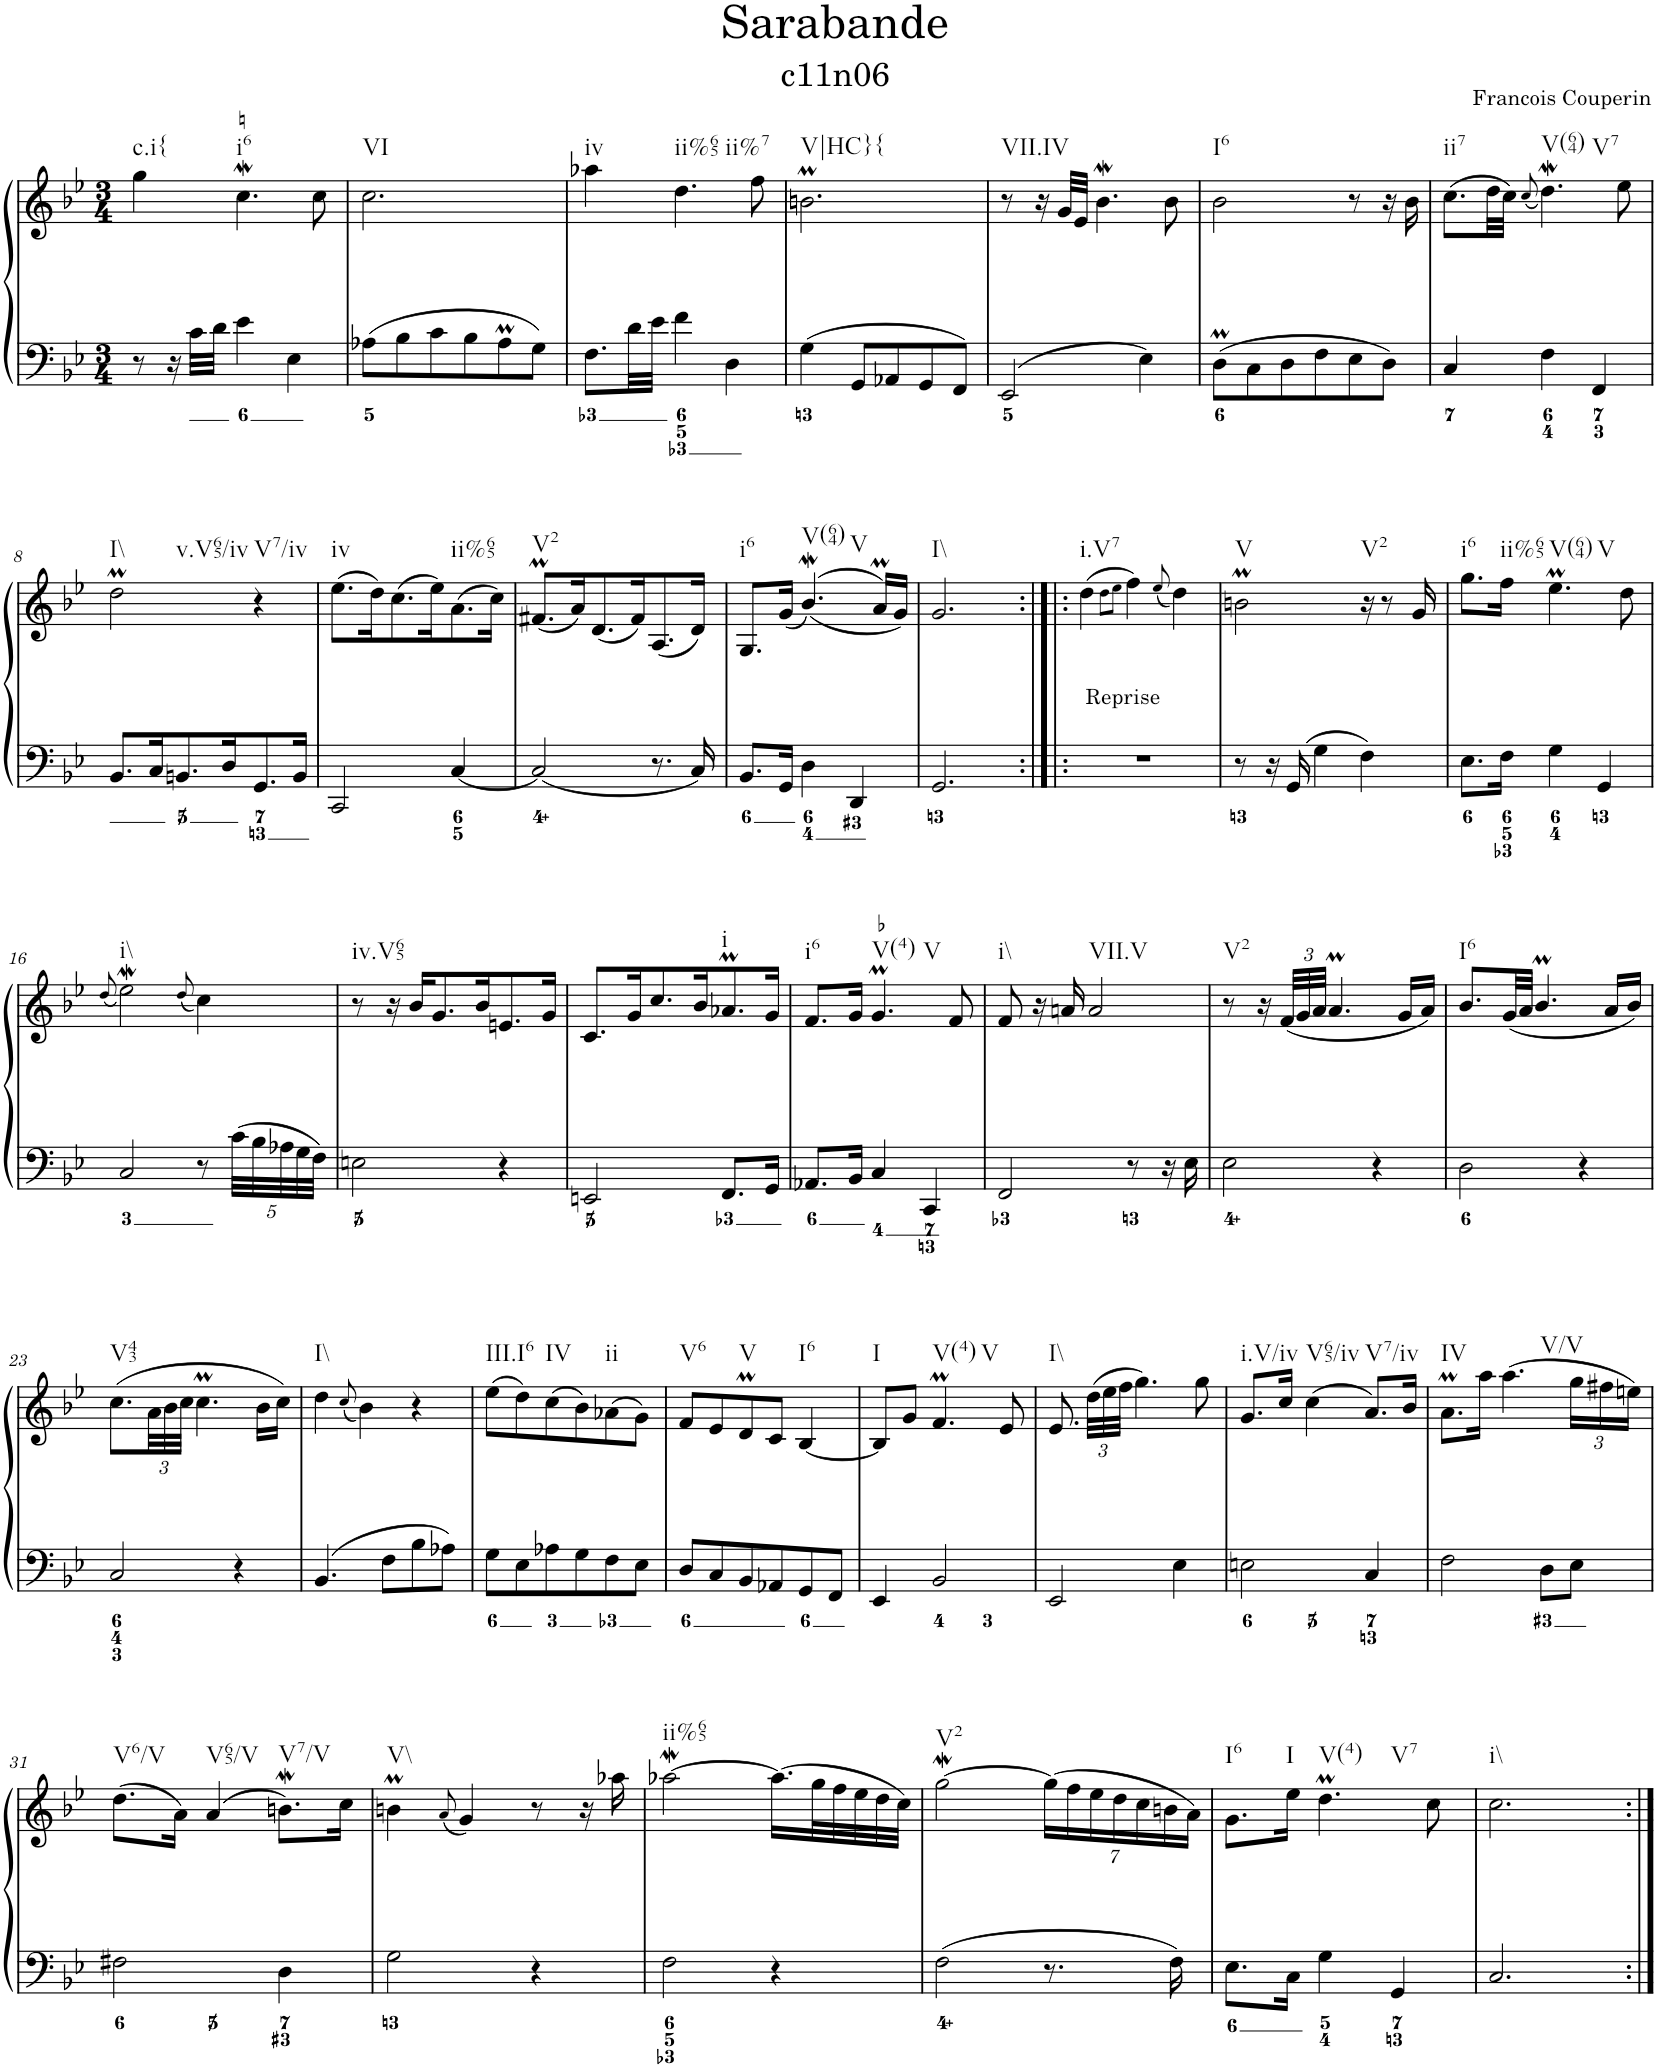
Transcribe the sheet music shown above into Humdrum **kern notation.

**kern	**kern
*part1	*part1
*staff2	*staff1
*I"Piano	*
*I'Pno.	*
*clefF4	*clefG2
*k[b-e-]	*k[b-e-]
*M3/4	*M3/4
=1	=1
!	!LO:TX:b:t=c.i{
8r	4gg\
16r	.
32c\LLL	.
32d\JJJ	.
!	!LO:TX:a:t=♮
!	!LO:TX:b:t=i6
4e-\	4.ccW\
4E-\	.
.	8cc\
=2	=2
!	!LO:TX:b:t=VI
8A-X\L	2.cc\
8B-\	.
8c\	.
8B-\	.
8A-M\	.
8G\J	.
=3	=3
!	!LO:TX:b:t=iv
8.F\L	4aa-X\
32d\LL	.
32e-\JJJ	.
!	!LO:TX:b:t=ii%65
!	!LO:TX:b:t=ii%7
4f\	4.dd\
4D\	.
.	8ff\
=4	=4
!	!LO:TX:b:t=V|HC}{
4G\	2.bnm\
8GG/L	.
8AA-X/	.
8GG/	.
8FF/J	.
=5	=5
!	!LO:TX:b:t=VII.IV
2EE-/	8r
.	16r
.	32g/LLL
.	32e-/JJJ
.	4.b-w\
4E-\	.
.	8b-\
=6	=6
!	!LO:TX:b:t=I6
8Dm\L	2b-\
8C\	.
8D\	.
8F\	.
8E-\	8r
8D\J	16r
.	16b-\
=7	=7
!	!LO:TX:b:t=ii7
4C/	(8.cc\L
.	32dd\LL
.	32cc\JJJ)
.	(8qcc/
!	!LO:TX:b:t=V(64)
!	!LO:TX:b:t=V7
4F\	4.ddW\)
4FF/	.
.	8ee-\
!!LO:LB:g=z
=8	=8
!	!LO:TX:b:t=I\\
!	!LO:TX:b:t=v.V65/iv
8.BB-/L	2ddm\
16C/K	.
8.BBn/	.
16D/K	.
!	!LO:TX:b:t=V7/iv
8.GG/	4r
16BB/Jk	.
=9	=9
!	!LO:TX:b:t=iv
2CC/	(8.ee-\L
.	16dd\K)
.	(8.cc\
.	16ee-\K)
!	!LO:TX:b:t=ii%65
[4C/	(8.a\
.	16cc\Jk)
=10	=10
!	!LO:TX:b:t=V2
2C/]	(8.f#Xm/L
.	16a/K)
.	(8.d/
.	16f#/K)
8.r	(8.A/
16C/	16d/Jk)
=11	=11
!	!LO:TX:b:t=i6
8.BB-/L	8.G/L
16GG/Jk	(16g/Jk
!	!LO:TX:b:t=V(64)
!	!LO:TX:b:t=V
4D\	(>(4.b-w/)
4DD/	.
.	16am/LL)
.	16g/JJ)
=12	=12
!	!LO:TX:b:t=I\\
2.GG/	2.g/
=13:|!|:	=13:|!|:
!	!LO:TX:b:t=i.V7
!LO:TX:a:t=Reprise	!
2.r	(4dd\
.	8qdd\L
.	8qee-\J
.	4ff\)
.	(8qee-/
.	4dd\)
=14	=14
!	!LO:TX:b:t=V
8r	2bnm\
16r	.
16GG/	.
4G\	.
!	!LO:TX:b:t=V2
4F\	16r
.	8r
.	16g/
=15	=15
!	!LO:TX:b:t=i6
8.E-\L	8.gg\L
!	!LO:TX:b:t=ii%65
16F\Jk	16ff\Jk
!	!LO:TX:b:t=V(64)
!	!LO:TX:b:t=V
4G\	4.ee-M\
4GG/	.
.	8dd\
!!LO:LB:g=z
=16	=16
.	(8qdd/
!	!LO:TX:b:t=i\\
2C/	2ee-w\)
.	(8qdd/
8r	4cc\)
*Xbrackettup	*
40c\LLL	.
40B-\	.
40A-X\	.
40G\	.
40F\JJJ	.
=17	=17
!	!LO:TX:b:t=iv.V65
2En\	8r
.	16r
.	16b-/KL
.	8.g/
.	16b-/K
4r	8.en/
.	16g/Jk
=18	=18
2EEn/	8.c/L
.	16g/K
.	8.cc/
.	16b-/K
!	!LO:TX:b:t=i
8.FF/L	8.a-XM/
16GG/Jk	16g/Jk
=19	=19
!	!LO:TX:b:t=i6
8.AA-X/L	8.f/L
16BB-/Jk	16g/Jk
!	!LO:TX:a:t=♭
!	!LO:TX:b:t=V(4)
!	!LO:TX:b:t=V
4C/	4.gM/
4CC/	.
.	8f/
=20	=20
!	!LO:TX:b:t=i\\
2FF/	8f/
.	16r
.	16an/
!	!LO:TX:b:t=VII.V
.	2a/
8r	.
16r	.
16E-\	.
=21	=21
!	!LO:TX:b:t=V2
2E-\	8r
.	16r
*	*Xbrackettup
.	(48f/LLL
.	48g/
.	48a/JJJ
.	4.am/
4r	.
.	16g/LL
.	16a/JJ)
=22	=22
!	!LO:TX:b:t=I6
2D\	8.b-/L
.	(32g/LL
.	32a/JJJ
.	4.b-M/
4r	.
.	16a/LL
.	16b-/JJ)
!!LO:LB:g=z
=23	=23
!	!LO:TX:b:t=V43
2C/	(8.cc\L
.	48a\LL
.	48b-\
.	48cc\JJJ
.	4.ccM\
4r	.
.	16b-\LL
.	16cc\JJ)
=24	=24
!	!LO:TX:b:t=I\\
4.BB-/	4dd\
.	(8qcc/
.	4b-\)
8F\L	.
8B-\	4r
8A-X\J	.
=25	=25
!	!LO:TX:b:t=III.I6
8G\L	(8ee-\L
8E-\	8dd\)
!	!LO:TX:b:t=IV
8A-X\	(8cc\
8G\	8b-\)
!	!LO:TX:b:t=ii
8F\	(8a-X\
8E-\J	8g\J)
=26	=26
!	!LO:TX:b:t=V6
8D/L	8f/L
8C/	8e-/
!	!LO:TX:b:t=V
8BB-/	8dm/
8AA-X/	8c/J
!	!LO:TX:b:t=I6
8GG/	[4B-/
8FF/J	.
=27	=27
!	!LO:TX:b:t=I
4EE-/	8B-/L]
.	8g/J
!	!LO:TX:b:t=V(4)
!	!LO:TX:b:t=V
2BB-/	4.fM/
.	8e-/
=28	=28
!	!LO:TX:b:t=I\\
2EE-/	8.e-/
.	(48dd\LLL
.	48ee-\
.	48ff\JJJ
.	4.gg\)
4E-\	.
.	8gg\
=29	=29
!	!LO:TX:b:t=i.V/iv
2En\	8.g/L
.	16cc/Jk
!	!LO:TX:b:t=V65/iv
.	(4cc\
!	!LO:TX:b:t=V7/iv
4C/	8.a/L)
.	16b-/Jk
=30	=30
!	!LO:TX:b:t=IV
2F\	8.am\L
.	16aa\Jk
!	!LO:TX:b:t=V/V
.	(4.aa\
8D\L	.
8E-\J	24gg\LL
.	24ff#X\
.	24een\JJ)
!!LO:LB:g=z
=31	=31
!	!LO:TX:b:t=V6/V
2F#X\	(8.dd\L
.	16a\Jk)
!	!LO:TX:b:t=V65/V
.	(4a/
!	!LO:TX:b:t=V7/V
4D\	8.bnW\L)
.	16cc\Jk
=32	=32
!	!LO:TX:b:t=V\\
2G\	4bnm\
.	(8qa/
.	4g/)
4r	8r
.	16r
.	16aa-X\
=33	=33
!	!LO:TX:b:t=ii%65
2F\	[2aa-Xw\
4r	(16.aa-\LL]
.	32gg\L
.	32ff\
.	32ee-\
.	32dd\
.	32cc\JJJ)
=34	=34
!	!LO:TX:b:t=V2
2F\	[2ggW\
8.r	(28gg\LL]
.	28ff\
.	28ee-\
.	28dd\
.	28cc\
.	28bn\
16F\	.
.	28a\JJ)
=35	=35
!	!LO:TX:b:t=I6
8.E-\L	8.g\L
!	!LO:TX:b:t=I
16C\Jk	16ee-\Jk
!	!LO:TX:b:t=V(4)
!	!LO:TX:b:t=V7
4G\	4.ddm\
4GG/	.
.	8cc\
=36	=36
!	!LO:TX:b:t=i\\
2.C/	2.cc\
=:|!	=:|!
*-	*-
